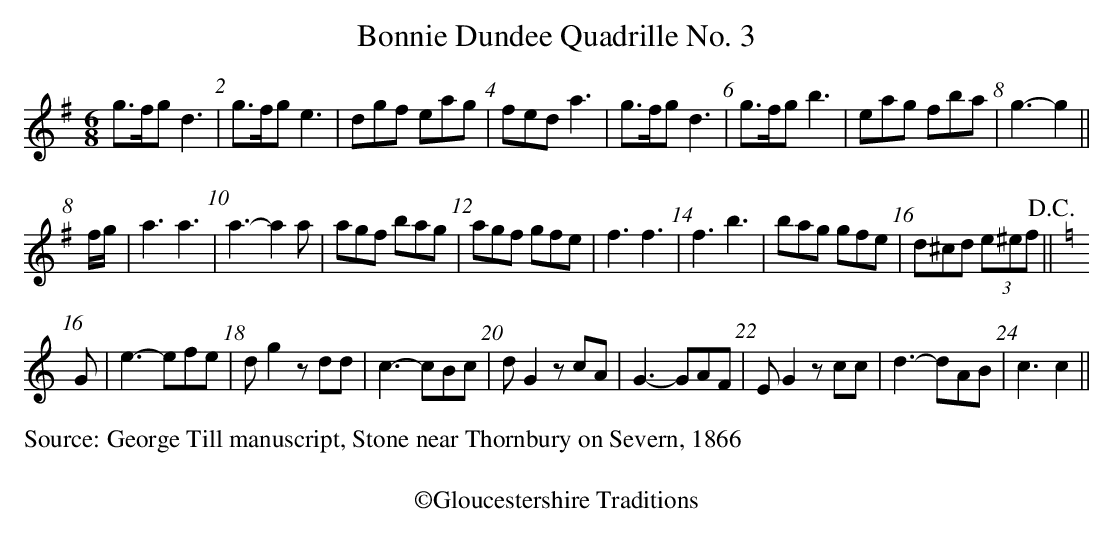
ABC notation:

X:1
T:Bonnie Dundee Quadrille No. 3
U:P=!D.C.!
M:6/8
L:1/8
K:G
g>fg d3 | g>fg e3 | dgf eag | fed a3 |\
 g>fg d3 | g>fg b3 | eag fba | g3-g2 ||
f/2g/2 |a3 a3 | a3- a2 a | agf bag |\
 agf gfe | f3 f3 | f3 b3 | bag gfe | d^cd (3e^efP ||
K:Cmaj
G| e3- efe | d g2 zdd | c3- cBc | dG2 zcA |\
 G3- GAF | EG2 zcc | d3- dAB | c3 c2 ||
